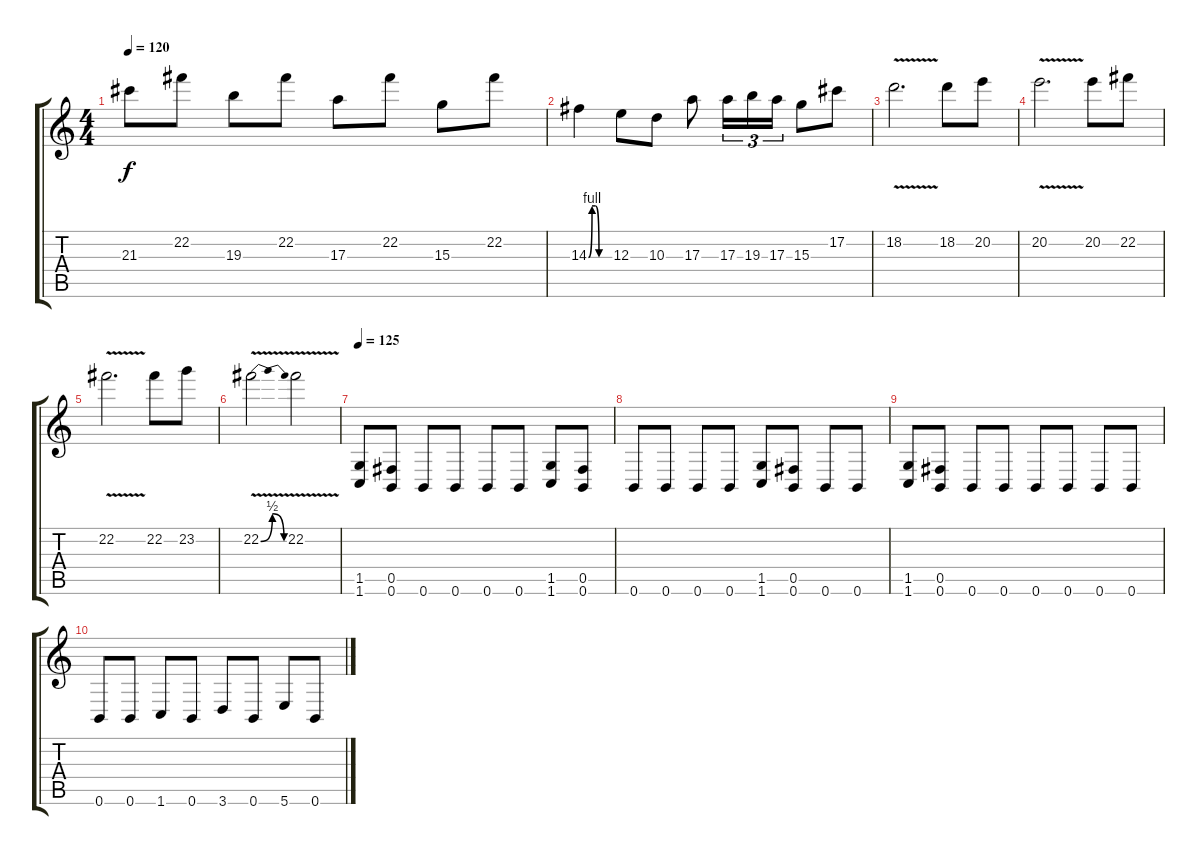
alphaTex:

\track ("  " "  ") {instrument overdrivenguitar}
\staff {score tabs}
\tuning (Db4 Ab3 E3 B2 Gb2 B1) {hide}
\ts (4 4)
\tempo 120
\clef g2
\ks c
21.3.8{dy f} 22.2.8 19.3.8 22.2.8 17.3.8 22.2.8 15.3.8 22.2.8 |
14.3{be (custom 0 0 10 4 20 4 30 0 60 0)}.4 12.3.8 10.3.8 17.3.8 17.3.16{tu (3 2)} 19.3.16{tu (3 2)} 17.3.16{tu (3 2)} 15.3.8 17.2.8 |
18.2{v}.2{d} 18.2.8 20.2.8 |
20.2{v}.2{d} 20.2.8 22.2.8 |
22.2{v}.2{d} 22.2.8 23.2.8 |
22.2{be (bendrelease 0 0 15 2 45 2 60 0) v}.2 22.2{v}.2 |
\tempo 125
(1.5 1.6).8 (0.5 0.6).8 0.6.8 0.6.8 0.6.8 0.6.8 (1.5 1.6).8 (0.5 0.6).8 |
0.6.8 0.6.8 0.6.8 0.6.8 (1.5 1.6).8 (0.5 0.6).8 0.6.8 0.6.8 |
(1.5 1.6).8 (0.5 0.6).8 0.6.8 0.6.8 0.6.8 0.6.8 0.6.8 0.6.8 |
0.6.8 0.6.8 1.6.8 0.6.8 3.6.8 0.6.8 5.6.8 0.6.8
